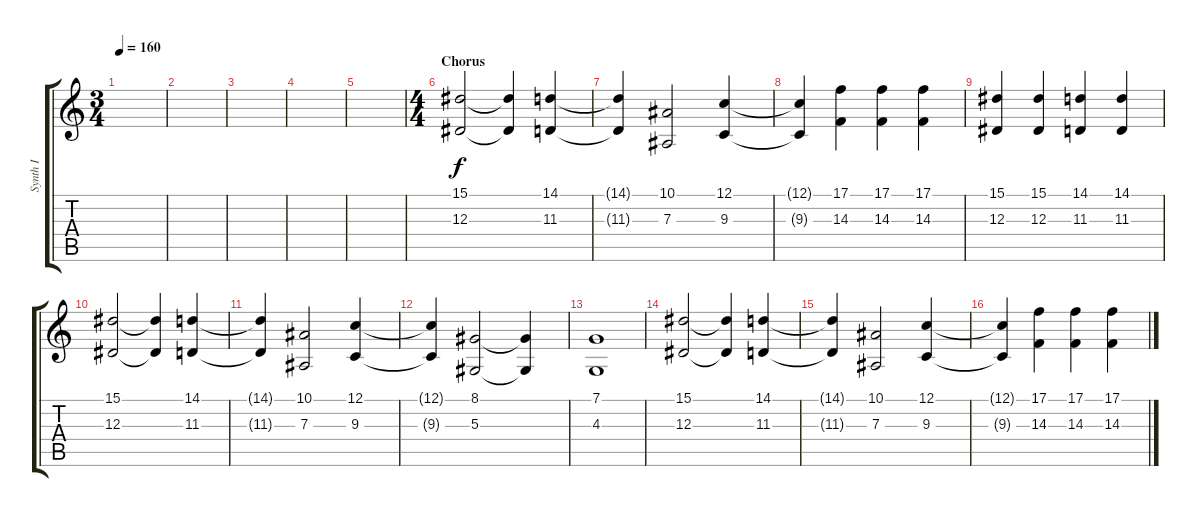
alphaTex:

\track ("Synth I" "Synth I") {instrument stringensemble1}
\staff {score tabs}
\tuning (C4 G3 Eb3 Bb2 F2 C2) {hide}
\ts (3 4)
\tempo 160
\clef g2
\ks c
|
|
|
|
|
\ts (4 4)
\section ("" "Chorus")
(15.1 12.3).2 (15.1{t} 12.3{t}).4 (14.1 11.3).4 |
(14.1{t} 11.3{t}).4 (10.1 7.3).2 (12.1 9.3).4 |
(12.1{t} 9.3{t}).4 (17.1 14.3).4 (17.1 14.3).4 (17.1 14.3).4 |
(15.1 12.3).4 (15.1 12.3).4 (14.1 11.3).4 (14.1 11.3).4 |
(15.1 12.3).2 (15.1{t} 12.3{t}).4 (14.1 11.3).4 |
(14.1{t} 11.3{t}).4 (10.1 7.3).2 (12.1 9.3).4 |
(12.1{t} 9.3{t}).4 (8.1 5.3).2 (8.1{t} 5.3{t}).4 |
(7.1 4.3).1 |
(15.1 12.3).2 (15.1{t} 12.3{t}).4 (14.1 11.3).4 |
(14.1{t} 11.3{t}).4 (10.1 7.3).2 (12.1 9.3).4 |
(12.1{t} 9.3{t}).4 (17.1 14.3).4 (17.1 14.3).4 (17.1 14.3).4
